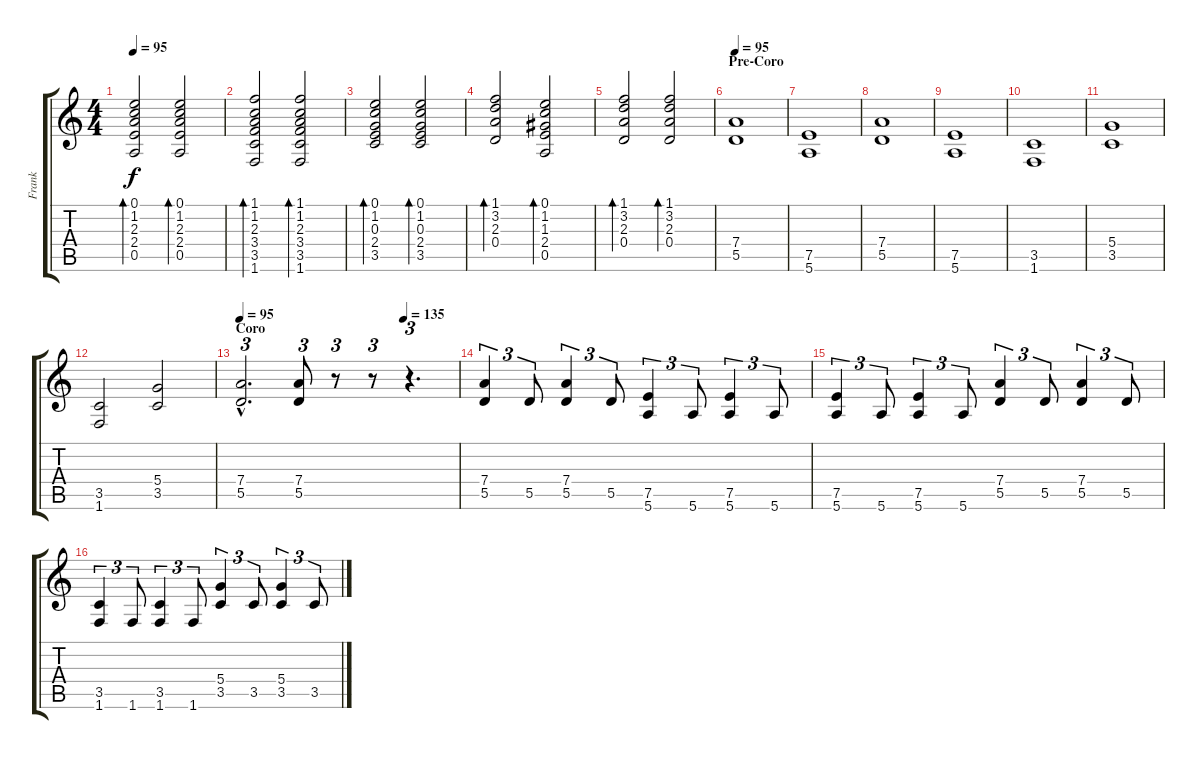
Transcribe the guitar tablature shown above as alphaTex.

\track ("Frank" "Frank") {instrument overdrivenguitar}
\staff {score tabs}
\tuning (E4 B3 G3 D3 A2 E2) {hide}
\ts (4 4)
\tempo 95
\clef g2
\ks c
(0.1 1.2 2.3 2.4 0.5).2{bd 60 dy f} (0.1 1.2 2.3 2.4 0.5).2{bd 60} |
(1.1 1.2 2.3 3.4 3.5 1.6).2{bd 60} (1.1 1.2 2.3 3.4 3.5 1.6).2{bd 60} |
(0.1 1.2 0.3 2.4 3.5).2{bd 60} (0.1 1.2 0.3 2.4 3.5).2{bd 60} |
(1.1 3.2 2.3 0.4).2{bd 60} (0.1 1.2 1.3 2.4 0.5).2{bd 60} |
(1.1 3.2 2.3 0.4).2{bd 60} (1.1 3.2 2.3 0.4).2{bd 60} |
\section ("" "Pre-Coro")
\tempo 95
(7.4 5.5).1{instrument overdrivenguitar} |
(7.5 5.6).1 |
(7.4 5.5).1 |
(7.5 5.6).1 |
(3.5 1.6).1 |
(5.4 3.5).1 |
(3.5 1.6).2 (5.4 3.5).2 |
\section ("" "Coro")
\tempo 95
\tempo (135 0.75)
(7.4{hac} 5.5{hac}).2{d tu (3 2)} (7.4 5.5).8{tu (3 2)} r.8{tu (3 2)} r.8{tu (3 2)} r.4{d tu (3 2)} |
(7.4 5.5).4{tu (3 2)} 5.5.8{tu (3 2)} (7.4 5.5).4{tu (3 2)} 5.5.8{tu (3 2)} (7.5 5.6).4{tu (3 2)} 5.6.8{tu (3 2)} (7.5 5.6).4{tu (3 2)} 5.6.8{tu (3 2)} |
(7.5 5.6).4{tu (3 2)} 5.6.8{tu (3 2)} (7.5 5.6).4{tu (3 2)} 5.6.8{tu (3 2)} (7.4 5.5).4{tu (3 2)} 5.5.8{tu (3 2)} (7.4 5.5).4{tu (3 2)} 5.5.8{tu (3 2)} |
(3.5 1.6).4{tu (3 2)} 1.6.8{tu (3 2)} (3.5 1.6).4{tu (3 2)} 1.6.8{tu (3 2)} (5.4 3.5).4{tu (3 2)} 3.5.8{tu (3 2)} (5.4 3.5).4{tu (3 2)} 3.5.8{tu (3 2)}
